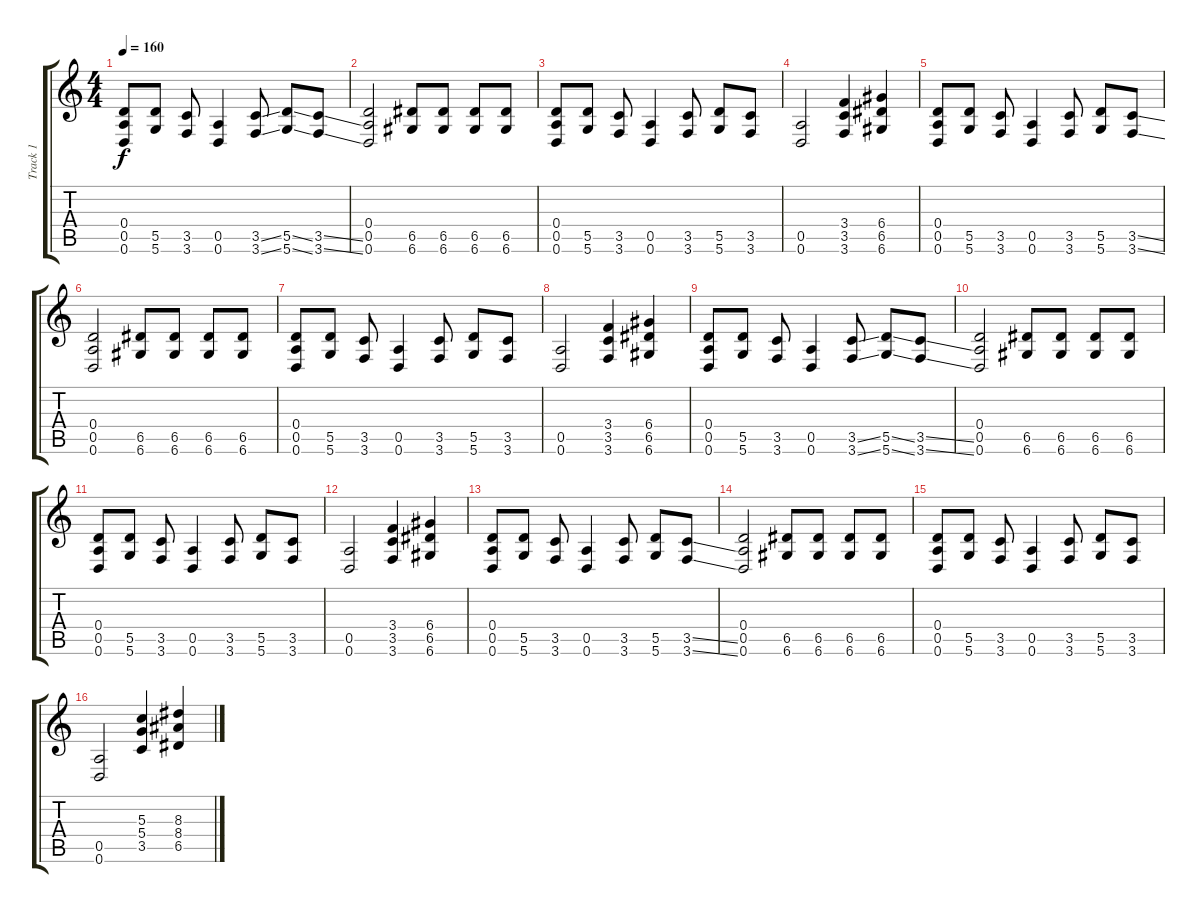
\track ("Track 1" "Track 1") {instrument distortionguitar}
\staff {score tabs}
\tuning (E4 B3 G3 D3 A2 D2) {hide}
\ts (4 4)
\tempo 160
\clef g2
\ks c
(0.4 0.5 0.6).8{dy f} (5.5 5.6).8 (3.5 3.6).8 (0.5 0.6).4 (3.5{ss} 3.6{ss}).8 (5.5{ss} 5.6{ss}).8 (3.5{ss} 3.6{ss}).8 |
(0.4 0.5 0.6).2 (6.5 6.6).8 (6.5 6.6).8 (6.5 6.6).8 (6.5 6.6).8 |
(0.4 0.5 0.6).8 (5.5 5.6).8 (3.5 3.6).8 (0.5 0.6).4 (3.5 3.6).8 (5.5 5.6).8 (3.5 3.6).8 |
(0.5 0.6).2 (3.4 3.5 3.6).4 (6.4 6.5 6.6).4 |
(0.4 0.5 0.6).8 (5.5 5.6).8 (3.5 3.6).8 (0.5 0.6).4 (3.5 3.6).8 (5.5 5.6).8 (3.5{ss} 3.6{ss}).8 |
(0.4 0.5 0.6).2 (6.5 6.6).8 (6.5 6.6).8 (6.5 6.6).8 (6.5 6.6).8 |
(0.4 0.5 0.6).8 (5.5 5.6).8 (3.5 3.6).8 (0.5 0.6).4 (3.5 3.6).8 (5.5 5.6).8 (3.5 3.6).8 |
(0.5 0.6).2 (3.4 3.5 3.6).4 (6.4 6.5 6.6).4 |
(0.4 0.5 0.6).8 (5.5 5.6).8 (3.5 3.6).8 (0.5 0.6).4 (3.5{ss} 3.6{ss}).8 (5.5{ss} 5.6{ss}).8 (3.5{ss} 3.6{ss}).8 |
(0.4 0.5 0.6).2 (6.5 6.6).8 (6.5 6.6).8 (6.5 6.6).8 (6.5 6.6).8 |
(0.4 0.5 0.6).8 (5.5 5.6).8 (3.5 3.6).8 (0.5 0.6).4 (3.5 3.6).8 (5.5 5.6).8 (3.5 3.6).8 |
(0.5 0.6).2 (3.4 3.5 3.6).4 (6.4 6.5 6.6).4 |
(0.4 0.5 0.6).8 (5.5 5.6).8 (3.5 3.6).8 (0.5 0.6).4 (3.5 3.6).8 (5.5 5.6).8 (3.5{ss} 3.6{ss}).8 |
(0.4 0.5 0.6).2 (6.5 6.6).8 (6.5 6.6).8 (6.5 6.6).8 (6.5 6.6).8 |
(0.4 0.5 0.6).8 (5.5 5.6).8 (3.5 3.6).8 (0.5 0.6).4 (3.5 3.6).8 (5.5 5.6).8 (3.5 3.6).8 |
(0.5 0.6).2 (5.3 5.4 3.5).4 (8.3 8.4 6.5).4
